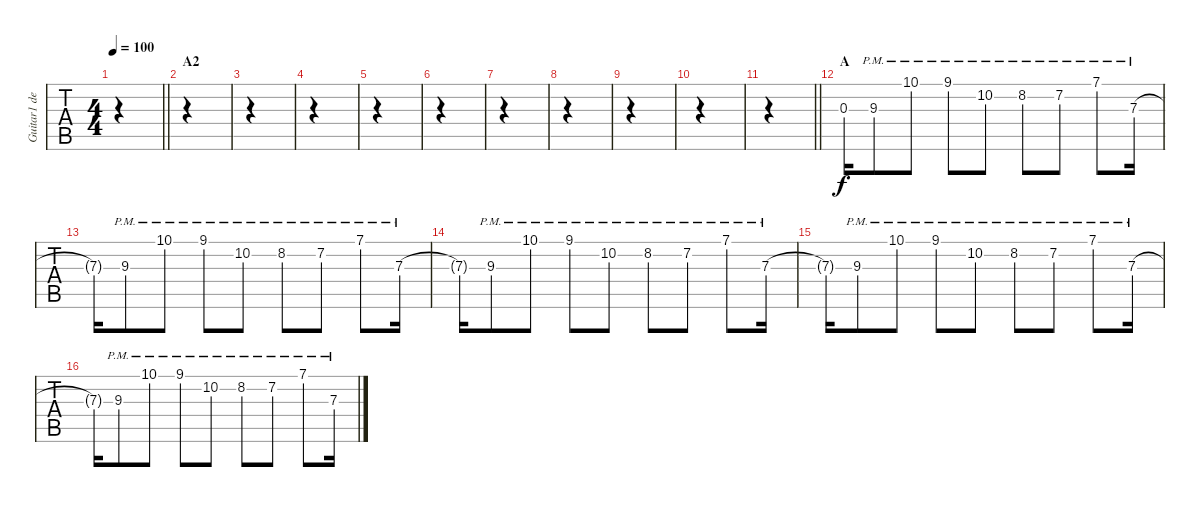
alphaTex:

\track ("Guitar1 delay" "Guitar1 de") {instrument overdrivenguitar}
\staff {tabs}
\tuning (E4 B3 G3 D3 A2 D2) {hide}
\ts (4 4)
\tempo 100
\clef g2
\barLineRight lightlight
\ks bminor
|
\section ("" "A2")
|
|
|
|
|
|
|
|
|
\barLineRight lightlight
|
\section ("" "A")
0.3.16 9.3{pm}.8 10.1{pm}.8 9.1{pm}.8 10.2{pm}.8 8.2{pm}.8 7.2{pm}.8 7.1{pm}.8 7.3{pm}.16 |
7.3{t}.16 9.3{pm}.8 10.1{pm}.8 9.1{pm}.8 10.2{pm}.8 8.2{pm}.8 7.2{pm}.8 7.1{pm}.8 7.3{pm}.16 |
7.3{t}.16 9.3{pm}.8 10.1{pm}.8 9.1{pm}.8 10.2{pm}.8 8.2{pm}.8 7.2{pm}.8 7.1{pm}.8 7.3{pm}.16 |
7.3{t}.16 9.3{pm}.8 10.1{pm}.8 9.1{pm}.8 10.2{pm}.8 8.2{pm}.8 7.2{pm}.8 7.1{pm}.8 7.3{pm}.16 |
7.3{t}.16 9.3{pm}.8 10.1{pm}.8 9.1{pm}.8 10.2{pm}.8 8.2{pm}.8 7.2{pm}.8 7.1{pm}.8 7.3{pm}.16
